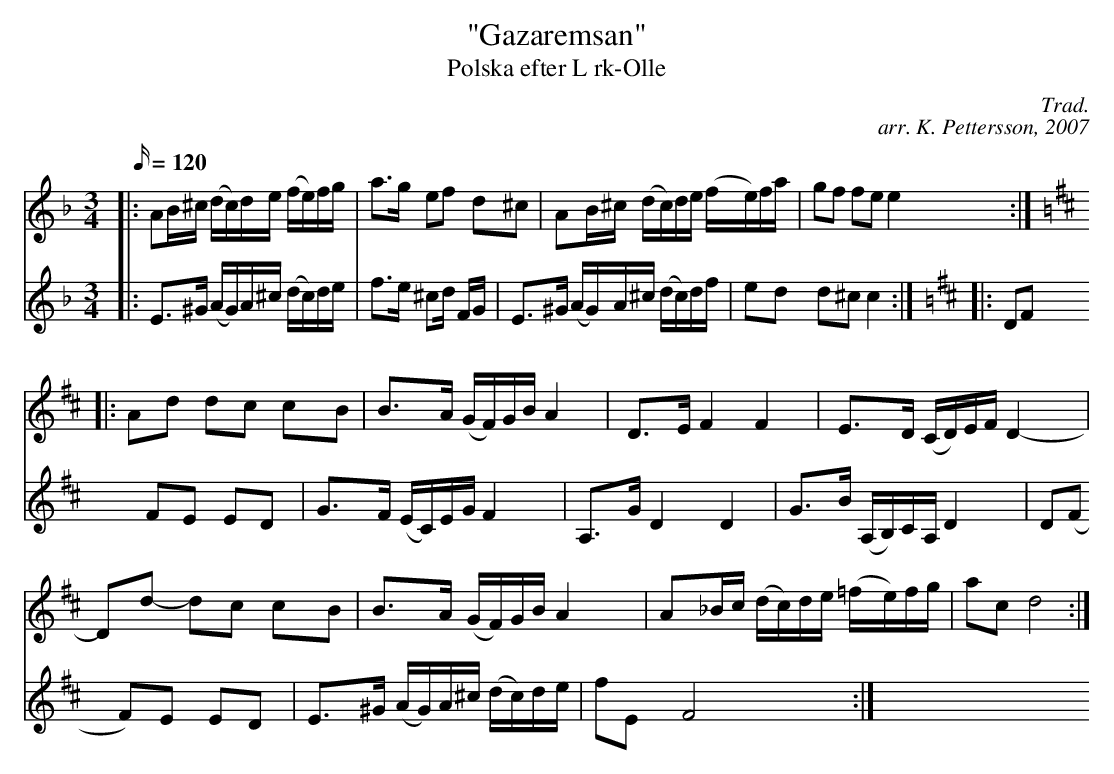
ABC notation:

X:1
T: "Gazaremsan"
T: Polska efter L rk-Olle
C: Trad.
C: arr. K. Pettersson, 2007
M: 3/4
L: 1/16
Q: 120
K: Dm
V: 1
|: A2B^c (dc)de (fe)fg | a3g e2f2 d2^c2 | A2B^c (dc)de (fe)fa | g2f2 f2e2 e4 :|
K: D
|: A2d2 d2c2 c2B2 | B3A (GF)GB A4 | D3E F4 F4 | E3D (CD)EF D4- |
D2d2- d2c2 c2B2 | B3A (GF)GB A4 | A2_Bc (dc)de (=fe)fg | a2c2 d8 :|
V: 2
|: E3^G (AG)A^c (dc)de | f3e ^c2d FG | E3^G (AG)A^c (dc)df | e2d2 d2^c2 c4 :|
K: D
|: D2F2 F2E2 E2D2 | G3F (EC)EG F4 | A,3GD4D4 | G3B (A,B,)CA,D4 | D2(F2 F2)E2 E2D2 | E3^G (AG)A^c (dc)de | f2E2 F8 :|
